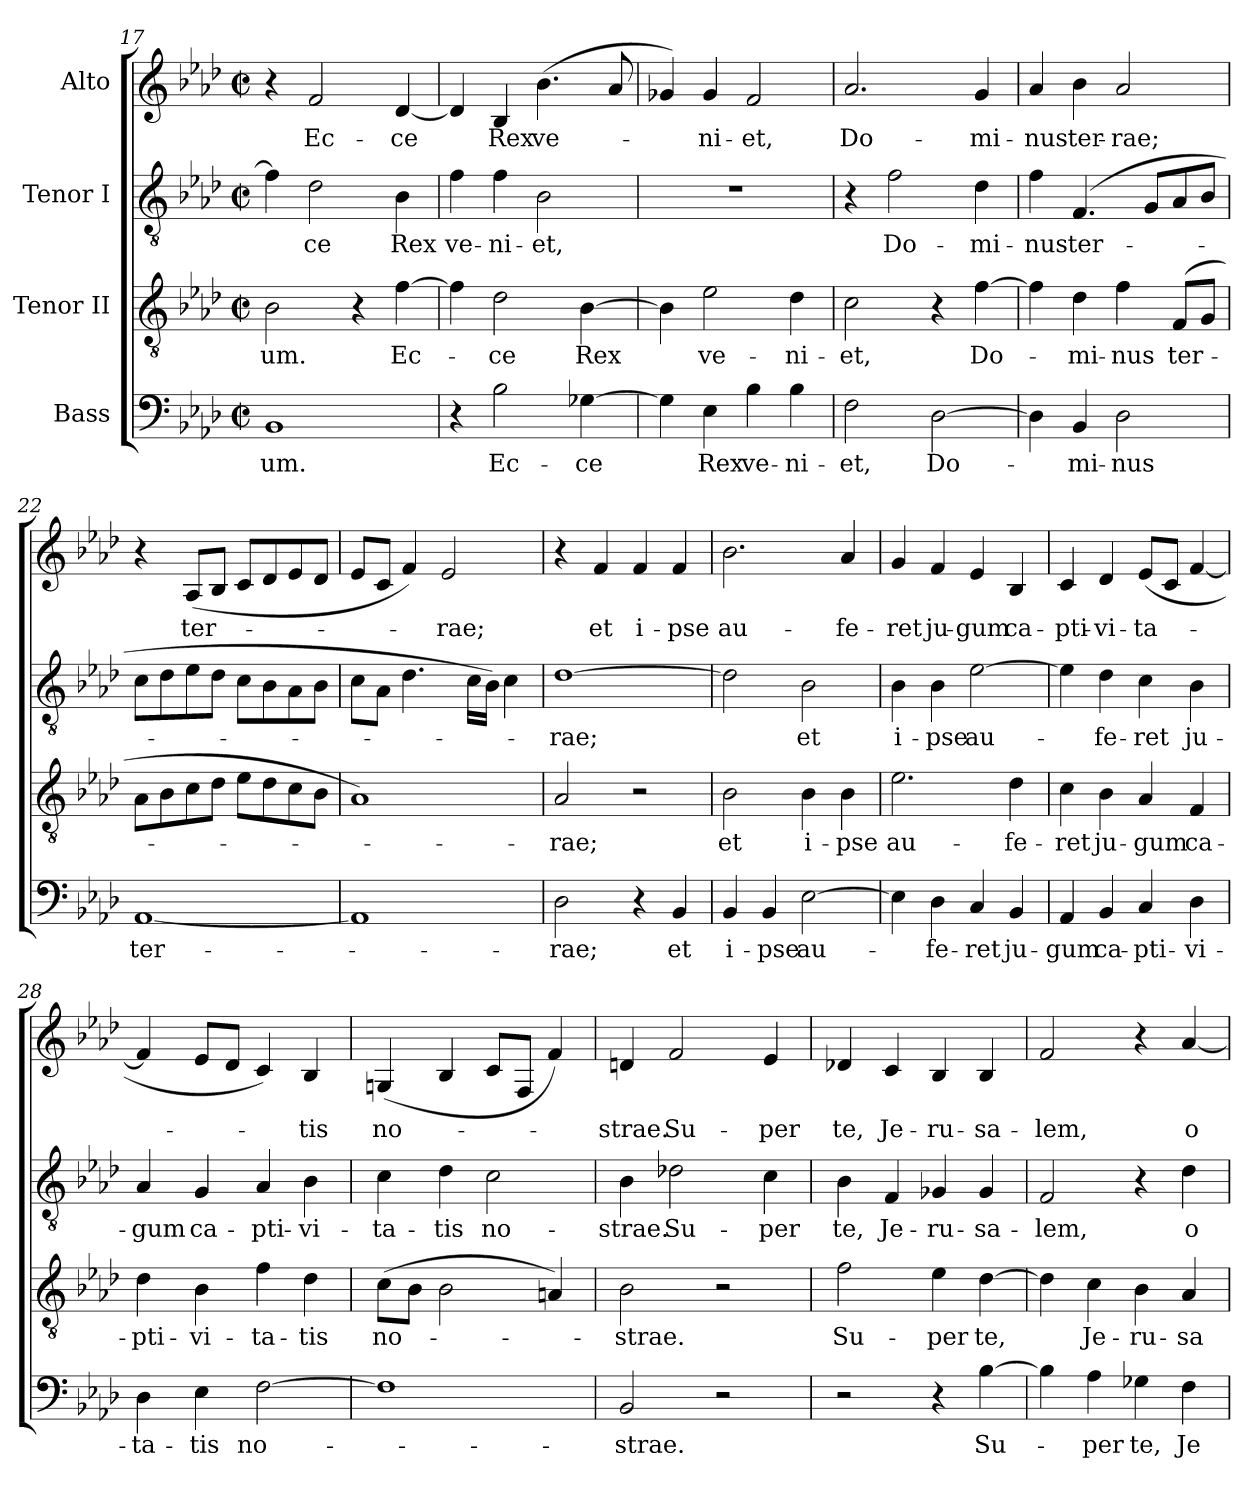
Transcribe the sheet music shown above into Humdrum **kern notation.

**kern	**text	**kern	**text	**kern	**text	**kern	**text
*part4	*part4	*part3	*part3	*part2	*part2	*part1	*part1
*staff4	*staff4	*staff3	*staff3	*staff2	*staff2	*staff1	*staff1
*I"Bass	*	*I"Tenor II	*	*I"Tenor I	*	*I"Alto	*
*clefF4	*	*clefGv2	*	*clefGv2	*	*clefG2	*
*k[b-e-a-d-]	*	*k[b-e-a-d-]	*	*k[b-e-a-d-]	*	*k[b-e-a-d-]	*
*A-:	*	*A-:	*	*A-:	*	*A-:	*
*M2/2	*	*M2/2	*	*M2/2	*	*M2/2	*
*met(c|)	*	*met(c|)	*	*met(c|)	*	*met(c|)	*
=17	=17	=17	=17	=17	=17	=17	=17
1BB-	-um.	2B-\	-um.	4f\]	.	4r	.
.	.	.	.	2d-\	-ce	2f/	Ec-
.	.	4r	.	.	.	.	.
.	.	[4f\	Ec-	4B-\	Rex	[4d-/	-ce
!!LO:LB:g=z
=18	=18	=18	=18	=18	=18	=18	=18
4r	.	4f\]	.	4f\	ve-	4d-/]	.
2B-\	Ec-	2d-\	-ce	4f\	-ni-	4B-/	Rex
.	.	.	.	2B-\	-et,	(4.b-\	ve-
[4G-X\	-ce	[4B-\	Rex	.	.	.	.
.	.	.	.	.	.	8a-/	.
=19	=19	=19	=19	=19	=19	=19	=19
4G-\]	.	4B-\]	.	1r	.	4g-X/)	.
4E-\	Rex	2e-\	ve-	.	.	4g-/	-ni-
4B-\	ve-	.	.	.	.	2f/	-et,
4B-\	-ni-	4d-\	-ni-	.	.	.	.
=20	=20	=20	=20	=20	=20	=20	=20
2F\	-et,	2c\	-et,	4r	.	2.a-/	Do-
.	.	.	.	2f\	Do-	.	.
[2D-\	Do-	4r	.	.	.	.	.
.	.	[4f\	Do-	4d-\	-mi-	4g/	-mi-
=21	=21	=21	=21	=21	=21	=21	=21
4D-\]	.	4f\]	.	4f\	-nus	4a-/	-nus
4BB-/	-mi-	4d-\	-mi-	(4.F/	ter-	4b-\	ter-
2D-\	-nus	4f\	-nus	.	.	2a-/	-rae;
.	.	.	.	8G/L	.	.	.
.	.	(8F/L	ter-	8A-/	.	.	.
.	.	8G/J	.	8B-/J	.	.	.
=22	=22	=22	=22	=22	=22	=22	=22
[1AA-	ter-	8A-\L	.	8c\L	.	4r	.
.	.	8B-\	.	8d-\	.	.	.
.	.	8c\	.	8e-\	.	(8A-/L	ter-
.	.	8d-\J	.	8d-\J	.	8B-/J	.
.	.	8e-\L	.	8c\L	.	8c/L	.
.	.	8d-\	.	8B-\	.	8d-/	.
.	.	8c\	.	8A-\	.	8e-/	.
.	.	8B-\J	.	8B-\J	.	8d-/J	.
=23	=23	=23	=23	=23	=23	=23	=23
1AA-]	.	1A-)	.	8c\L	.	8e-/L	.
.	.	.	.	8A-\J	.	8c/J	.
.	.	.	.	4.d-\	.	4f/)	.
.	.	.	.	.	.	2e-/	-rae;
.	.	.	.	16c\LL	.	.	.
.	.	.	.	16B-\JJ)	.	.	.
.	.	.	.	4c\	.	.	.
!!LO:LB:g=z
=24	=24	=24	=24	=24	=24	=24	=24
2D-\	-rae;	2A-/	-rae;	[1d-	-rae;	4r	.
.	.	.	.	.	.	4f/	et
4r	.	2r	.	.	.	4f/	i-
4BB-/	et	.	.	.	.	4f/	-pse
=25	=25	=25	=25	=25	=25	=25	=25
4BB-/	i-	2B-\	et	2d-\]	.	2.b-\	au-
4BB-/	-pse	.	.	.	.	.	.
[2E-\	au-	4B-\	i-	2B-\	et	.	.
.	.	4B-\	-pse	.	.	4a-/	-fe-
=26	=26	=26	=26	=26	=26	=26	=26
4E-\]	.	2.e-\	au-	4B-\	i-	4g/	-ret
4D-\	-fe-	.	.	4B-\	-pse	4f/	ju-
4C/	-ret	.	.	[2e-\	au-	4e-/	-gum
4BB-/	ju-	4d-\	-fe-	.	.	4B-/	ca-
=27	=27	=27	=27	=27	=27	=27	=27
4AA-/	-gum	4c\	-ret	4e-\]	.	4c/	-pti-
4BB-/	ca-	4B-\	ju-	4d-\	-fe-	4d-/	-vi-
4C/	-pti-	4A-/	-gum	4c\	-ret	(8e-/L	-ta-
.	.	.	.	.	.	8c/J	.
4D-\	-vi-	4F/	ca-	4B-\	ju-	[4f/	.
=28	=28	=28	=28	=28	=28	=28	=28
4D-\	-ta-	4d-\	-pti-	4A-/	-gum	4f/]	.
4E-\	-tis	4B-\	-vi-	4G/	ca-	8e-/L	.
.	.	.	.	.	.	8d-/J	.
[2F\	no-	4f\	-ta-	4A-/	-pti-	4c/)	.
.	.	4d-\	-tis	4B-\	-vi-	4B-/	-tis
=29	=29	=29	=29	=29	=29	=29	=29
1F]	.	(8c\L	no-	4c\	-ta-	(4Gn/	no-
.	.	8B-\J	.	.	.	.	.
.	.	2B-\	.	4d-\	-tis	4B-/	.
.	.	.	.	2c\	no-	8c/L	.
.	.	.	.	.	.	8F/J	.
.	.	4An/)	.	.	.	4f/)	.
!!LO:PB:g=z
=30	=30	=30	=30	=30	=30	=30	=30
2BB-/	-strae.	2B-\	-strae.	4B-\	strae.	4dn/	-strae.
.	.	.	.	2d-X\	Su-	2f/	Su-
2r	.	2r	.	.	.	.	.
.	.	.	.	4c\	-per	4e-/	-per
=31	=31	=31	=31	=31	=31	=31	=31
2r	.	2f\	Su-	4B-\	te,	4d-X/	te,
.	.	.	.	4F/	Je-	4c/	Je-
4r	.	4e-\	-per	4G-X/	-ru-	4B-/	-ru-
[4B-\	Su-	[4d-\	te,	4G-/	-sa-	4B-/	-sa-
=32	=32	=32	=32	=32	=32	=32	=32
4B-\]	.	4d-\]	.	2F/	-lem,	2f/	-lem,
4A-\	-per	4c\	Je-	.	.	.	.
4G-X\	te,	4B-\	-ru-	4r	.	4r	.
4F\	Je-	4A-/	-sa-	4d-\	o-	[4a-/	o-
=	=	=	=	=	=	=	=
*-	*-	*-	*-	*-	*-	*-	*-
